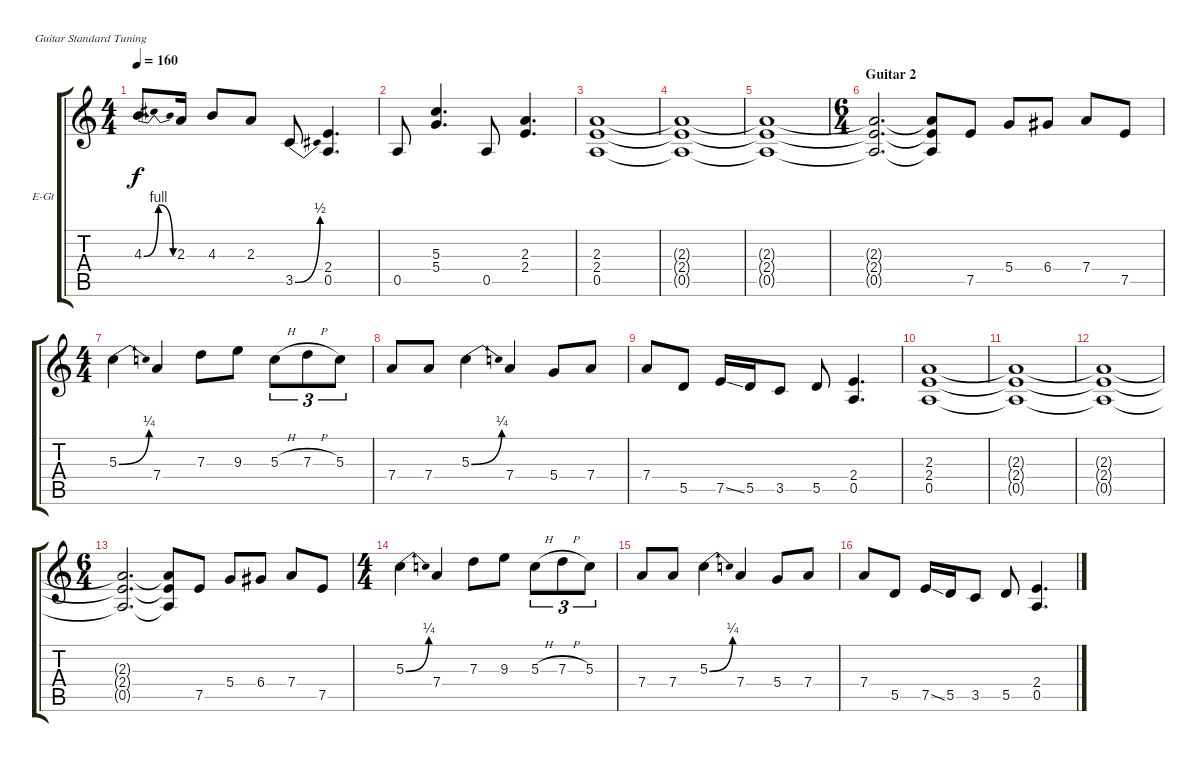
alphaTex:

\bracketExtendMode groupsimilarinstruments
\firstSystemTrackNameOrientation horizontal
\otherSystemsTrackNameOrientation horizontal
\track ("Guitar 1" "E-Gt") {instrument overdrivenguitar}
\staff {score tabs}
\tuning (E4 B3 G3 D3 A2 E2)
\ts (4 4)
\tempo 160
\clef g2
\ks c
4.3{be (bendrelease 0 0 30 4 30 4 60 0)}.8{d dy f} 2.3.16 4.3.8 2.3.8 3.5{be (bend 0 0 60 2)}.8 (2.4 0.5).4{d} |
0.5.8 (5.3 5.4).4{d} 0.5.8 (2.3 2.4).4{d} |
(2.3 2.4 0.5).1 |
(2.3{t} 2.4{t} 0.5{t}).1 |
(2.3{t} 2.4{t} 0.5{t}).1 |
\ts (6 4)
\section ("" "Guitar 2")
(2.3{t} 2.4{t} 0.5{t}).2{d} (2.3{t} 2.4{t} 0.5{t}).8 7.5.8 5.4.8 6.4.8 7.4.8 7.5.8 |
\ts (4 4)
5.3{be (bend 0 0 60 1)}.4 7.4.4 7.3.8 9.3.8 5.3{h}.8{tu (3 2)} 7.3{h}.8{tu (3 2)} 5.3.8{tu (3 2)} |
7.4.8 7.4.8 5.3{be (bend 0 0 60 1)}.4 7.4.4 5.4.8 7.4.8 |
7.4.8 5.5.8 7.5{ss}.16 5.5.16 3.5.8 5.5.8 (2.4 0.5).4{d} |
(2.3 2.4 0.5).1 |
(2.3{t} 2.4{t} 0.5{t}).1 |
(2.3{t} 2.4{t} 0.5{t}).1 |
\ts (6 4)
(2.3{t} 2.4{t} 0.5{t}).2{d} (2.3{t} 2.4{t} 0.5{t}).8 7.5.8 5.4.8 6.4.8 7.4.8 7.5.8 |
\ts (4 4)
5.3{be (bend 0 0 60 1)}.4 7.4.4 7.3.8 9.3.8 5.3{h}.8{tu (3 2)} 7.3{h}.8{tu (3 2)} 5.3.8{tu (3 2)} |
7.4.8 7.4.8 5.3{be (bend 0 0 60 1)}.4 7.4.4 5.4.8 7.4.8 |
7.4.8 5.5.8 7.5{ss}.16 5.5.16 3.5.8 5.5.8 (2.4 0.5).4{d}
